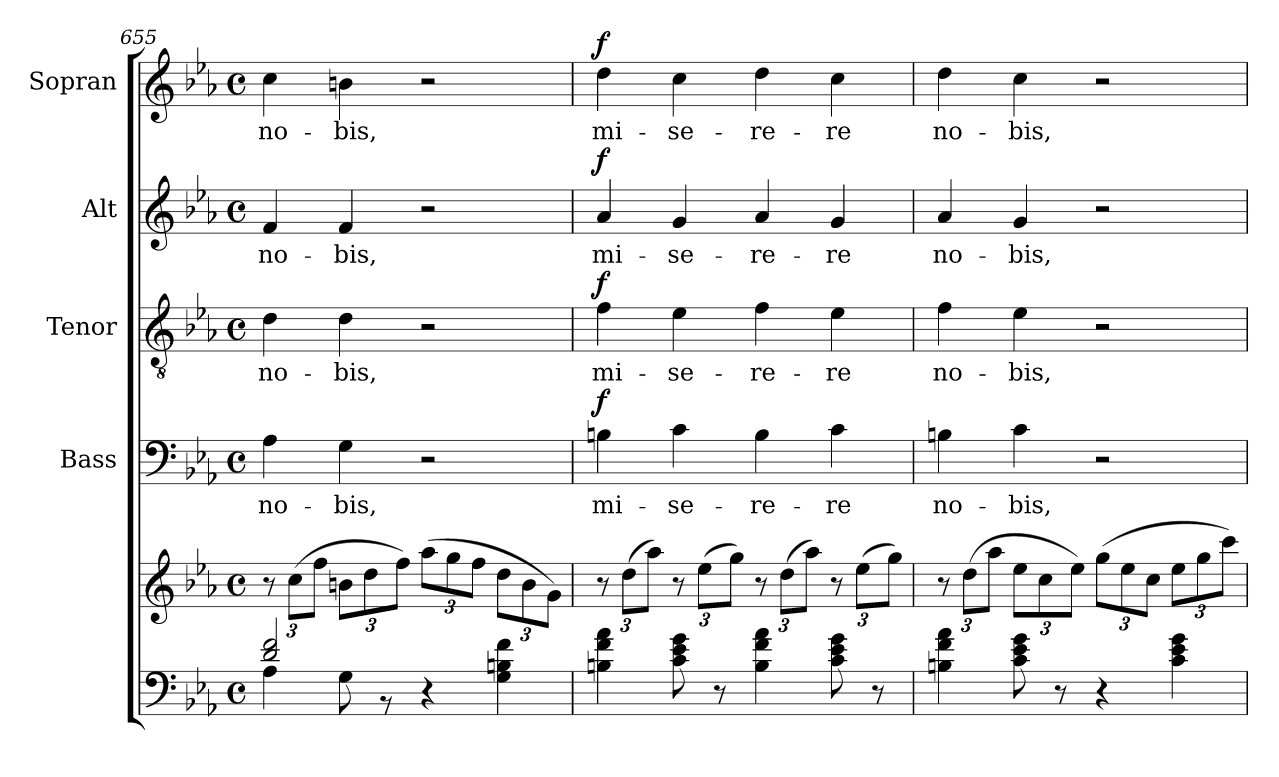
**kern	**kern	**kern	**text	**dynam	**kern	**text	**dynam	**kern	**text	**dynam	**kern	**text	**dynam
*part5	*part5	*part4	*part4	*part4	*part3	*part3	*part3	*part2	*part2	*part2	*part1	*part1	*part1
*staff6	*staff5	*staff4	*staff4	*staff4	*staff3	*staff3	*staff3	*staff2	*staff2	*staff2	*staff1	*staff1	*staff1
*	*	*I"Bass	*	*	*I"Tenor	*	*	*I"Alt	*	*	*I"Sopran	*	*
*	*	*I'B.	*	*	*I'T.	*	*	*I'A.	*	*	*I'S.	*	*
*clefF4	*clefG2	*clefF4	*	*	*clefGv2	*	*	*clefG2	*	*	*clefG2	*	*
*k[b-e-a-]	*k[b-e-a-]	*k[b-e-a-]	*	*	*k[b-e-a-]	*	*	*k[b-e-a-]	*	*	*k[b-e-a-]	*	*
*E-:	*E-:	*E-:	*	*	*E-:	*	*	*E-:	*	*	*E-:	*	*
*M4/4	*M4/4	*M4/4	*	*	*M4/4	*	*	*M4/4	*	*	*M4/4	*	*
*met(c)	*met(c)	*met(c)	*	*	*met(c)	*	*	*met(c)	*	*	*met(c)	*	*
=655	=655	=655	=655	=655	=655	=655	=655	=655	=655	=655	=655	=655	=655
*^	*	*	*	*	*	*	*	*	*	*	*	*	*
*	*	*Xbrackettup	*	*	*	*	*	*	*	*	*	*	*	*
!	!	!	!	!LO:LY:b	!	!	!LO:LY:b	!	!	!LO:LY:b	!	!	!LO:LY:b	!
2d/ 2f/	4A-\	12r	4A-\	no-	.	4d\	no-	.	4f/	no-	.	4cc\	no-	.
.	.	(>12cc\L	.	.	.	.	.	.	.	.	.	.	.	.
.	.	12ff\J	.	.	.	.	.	.	.	.	.	.	.	.
!	!	!	!	!LO:LY:b	!	!	!LO:LY:b	!	!	!LO:LY:b	!	!	!LO:LY:b	!
.	8G\	12bn\L	4G\	-bis,	.	4d\	-bis,	.	4f/	-bis,	.	4bn\	-bis,	.
.	.	12dd\	.	.	.	.	.	.	.	.	.	.	.	.
.	8r	.	.	.	.	.	.	.	.	.	.	.	.	.
.	.	12ff\J)	.	.	.	.	.	.	.	.	.	.	.	.
2ryy	4r	(>12aa-\L	2r	.	.	2r	.	.	2r	.	.	2r	.	.
.	.	12gg\	.	.	.	.	.	.	.	.	.	.	.	.
.	.	12ff\J	.	.	.	.	.	.	.	.	.	.	.	.
.	4G\ 4Bn\ 4f\	12dd\L	.	.	.	.	.	.	.	.	.	.	.	.
.	.	12b\	.	.	.	.	.	.	.	.	.	.	.	.
.	.	12g\J)	.	.	.	.	.	.	.	.	.	.	.	.
*v	*v	*	*	*	*	*	*	*	*	*	*	*	*	*
=656	=656	=656	=656	=656	=656	=656	=656	=656	=656	=656	=656	=656	=656
!	!	!	!LO:LY:b	!LO:DY:a	!	!LO:LY:b	!LO:DY:a	!	!LO:LY:b	!LO:DY:a	!	!LO:LY:b	!LO:DY:a
4Bn\ 4f\ 4a-\	12r	4Bn\	mi-	f	4f\	mi-	f	4a-/	mi-	f	4dd\	mi-	f
.	(>12dd\L	.	.	.	.	.	.	.	.	.	.	.	.
.	12aa-\J)	.	.	.	.	.	.	.	.	.	.	.	.
!	!	!	!LO:LY:b	!	!	!LO:LY:b	!	!	!LO:LY:b	!	!	!LO:LY:b	!
8c\ 8e-\ 8g\	12r	4c\	-se-	.	4e-\	-se-	.	4g/	-se-	.	4cc\	-se-	.
.	(>12ee-\L	.	.	.	.	.	.	.	.	.	.	.	.
8r	.	.	.	.	.	.	.	.	.	.	.	.	.
.	12gg\J)	.	.	.	.	.	.	.	.	.	.	.	.
!	!	!	!LO:LY:b	!	!	!LO:LY:b	!	!	!LO:LY:b	!	!	!LO:LY:b	!
4B\ 4f\ 4a-\	12r	4B\	-re-	.	4f\	-re-	.	4a-/	-re-	.	4dd\	-re-	.
.	(>12dd\L	.	.	.	.	.	.	.	.	.	.	.	.
.	12aa-\J)	.	.	.	.	.	.	.	.	.	.	.	.
!	!	!	!LO:LY:b	!	!	!LO:LY:b	!	!	!LO:LY:b	!	!	!LO:LY:b	!
8c\ 8e-\ 8g\	12r	4c\	-re	.	4e-\	-re	.	4g/	-re	.	4cc\	-re	.
.	(>12ee-\L	.	.	.	.	.	.	.	.	.	.	.	.
8r	.	.	.	.	.	.	.	.	.	.	.	.	.
.	12gg\J)	.	.	.	.	.	.	.	.	.	.	.	.
=657	=657	=657	=657	=657	=657	=657	=657	=657	=657	=657	=657	=657	=657
!	!	!	!LO:LY:b	!	!	!LO:LY:b	!	!	!LO:LY:b	!	!	!LO:LY:b	!
4Bn\ 4f\ 4a-\	12r	4Bn\	no-	.	4f\	no-	.	4a-/	no-	.	4dd\	no-	.
.	(>12dd\L	.	.	.	.	.	.	.	.	.	.	.	.
.	12aa-\J	.	.	.	.	.	.	.	.	.	.	.	.
!	!	!	!LO:LY:b	!	!	!LO:LY:b	!	!	!LO:LY:b	!	!	!LO:LY:b	!
8c\ 8e-\ 8g\	12ee-\L	4c\	-bis,	.	4e-\	-bis,	.	4g/	-bis,	.	4cc\	-bis,	.
.	12cc\	.	.	.	.	.	.	.	.	.	.	.	.
8r	.	.	.	.	.	.	.	.	.	.	.	.	.
.	12ee-\J)	.	.	.	.	.	.	.	.	.	.	.	.
4r	(>12gg\L	2r	.	.	2r	.	.	2r	.	.	2r	.	.
.	12ee-\	.	.	.	.	.	.	.	.	.	.	.	.
.	12cc\J	.	.	.	.	.	.	.	.	.	.	.	.
4c\ 4e-\ 4g\	12ee-\L	.	.	.	.	.	.	.	.	.	.	.	.
.	12gg\	.	.	.	.	.	.	.	.	.	.	.	.
.	12ccc\J)	.	.	.	.	.	.	.	.	.	.	.	.
=	=	=	=	=	=	=	=	=	=	=	=	=	=
*-	*-	*-	*-	*-	*-	*-	*-	*-	*-	*-	*-	*-	*-
